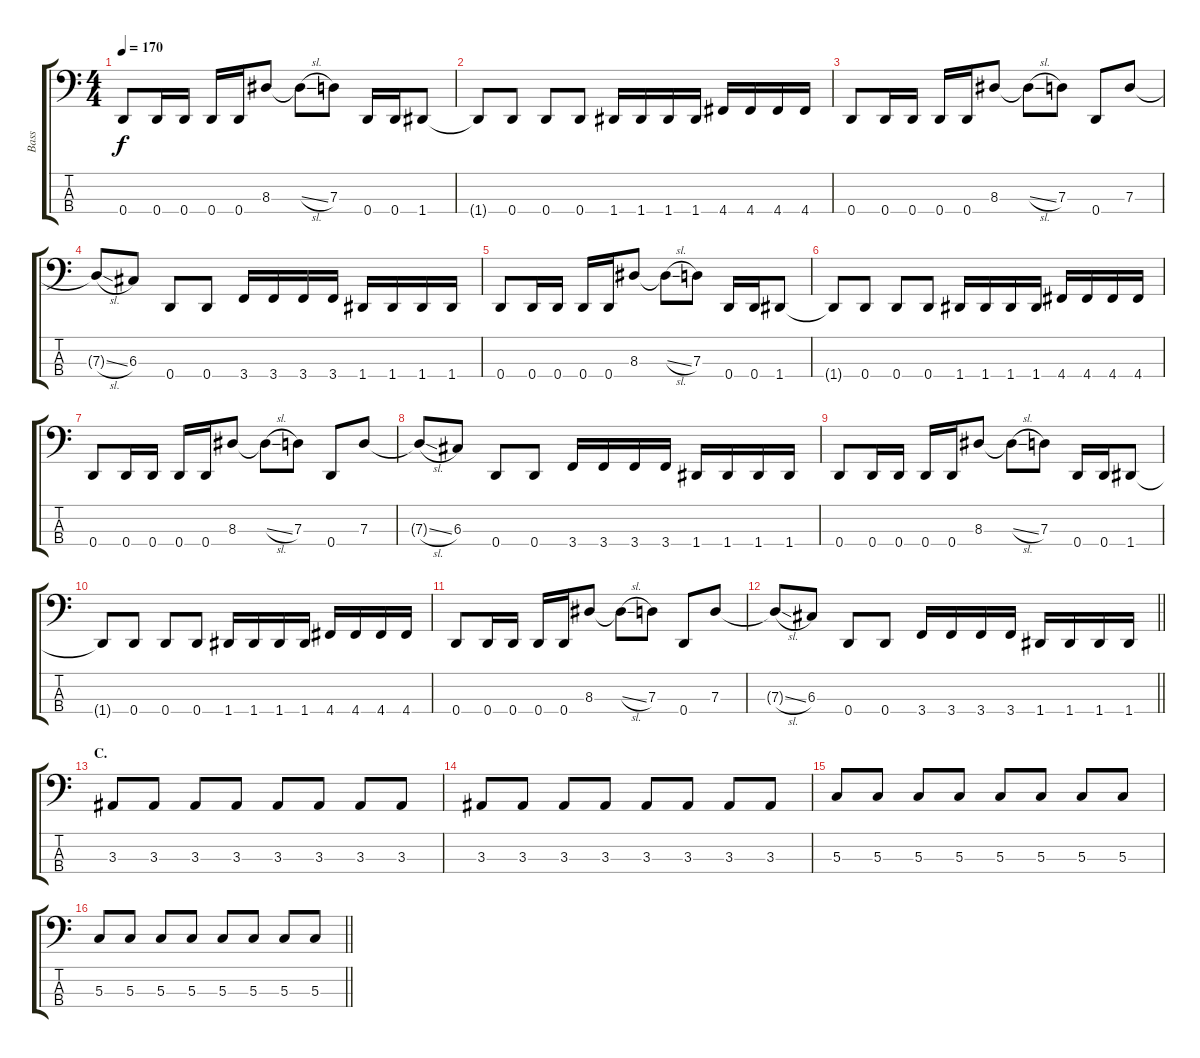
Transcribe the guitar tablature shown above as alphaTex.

\track ("Bass" "Bass") {instrument electricbasspick}
\staff {score tabs}
\tuning (F2 C2 G1 D1) {hide}
\ts (4 4)
\tempo 170
\clef f4
\ks c
0.4.8{dy f} 0.4.16 0.4.16 0.4.16 0.4.16 8.3.8 8.3{sl t}.8 7.3.8 0.4.16 0.4.16 1.4.8 |
1.4{t}.8 0.4.8 0.4.8 0.4.8 1.4.16 1.4.16 1.4.16 1.4.16 4.4.16 4.4.16 4.4.16 4.4.16 |
0.4.8 0.4.16 0.4.16 0.4.16 0.4.16 8.3.8 8.3{sl t}.8 7.3.8 0.4.8 7.3.8 |
7.3{sl t}.8 6.3.8 0.4.8 0.4.8 3.4.16 3.4.16 3.4.16 3.4.16 1.4.16 1.4.16 1.4.16 1.4.16 |
0.4.8 0.4.16 0.4.16 0.4.16 0.4.16 8.3.8 8.3{sl t}.8 7.3.8 0.4.16 0.4.16 1.4.8 |
1.4{t}.8 0.4.8 0.4.8 0.4.8 1.4.16 1.4.16 1.4.16 1.4.16 4.4.16 4.4.16 4.4.16 4.4.16 |
0.4.8 0.4.16 0.4.16 0.4.16 0.4.16 8.3.8 8.3{sl t}.8 7.3.8 0.4.8 7.3.8 |
7.3{sl t}.8 6.3.8 0.4.8 0.4.8 3.4.16 3.4.16 3.4.16 3.4.16 1.4.16 1.4.16 1.4.16 1.4.16 |
0.4.8 0.4.16 0.4.16 0.4.16 0.4.16 8.3.8 8.3{sl t}.8 7.3.8 0.4.16 0.4.16 1.4.8 |
1.4{t}.8 0.4.8 0.4.8 0.4.8 1.4.16 1.4.16 1.4.16 1.4.16 4.4.16 4.4.16 4.4.16 4.4.16 |
0.4.8 0.4.16 0.4.16 0.4.16 0.4.16 8.3.8 8.3{sl t}.8 7.3.8 0.4.8 7.3.8 |
\barLineRight lightlight
7.3{sl t}.8 6.3.8 0.4.8 0.4.8 3.4.16 3.4.16 3.4.16 3.4.16 1.4.16 1.4.16 1.4.16 1.4.16 |
\section ("" "C.")
3.3.8 3.3.8 3.3.8 3.3.8 3.3.8 3.3.8 3.3.8 3.3.8 |
3.3.8 3.3.8 3.3.8 3.3.8 3.3.8 3.3.8 3.3.8 3.3.8 |
5.3.8 5.3.8 5.3.8 5.3.8 5.3.8 5.3.8 5.3.8 5.3.8 |
\barLineRight lightlight
5.3.8 5.3.8 5.3.8 5.3.8 5.3.8 5.3.8 5.3.8 5.3.8
